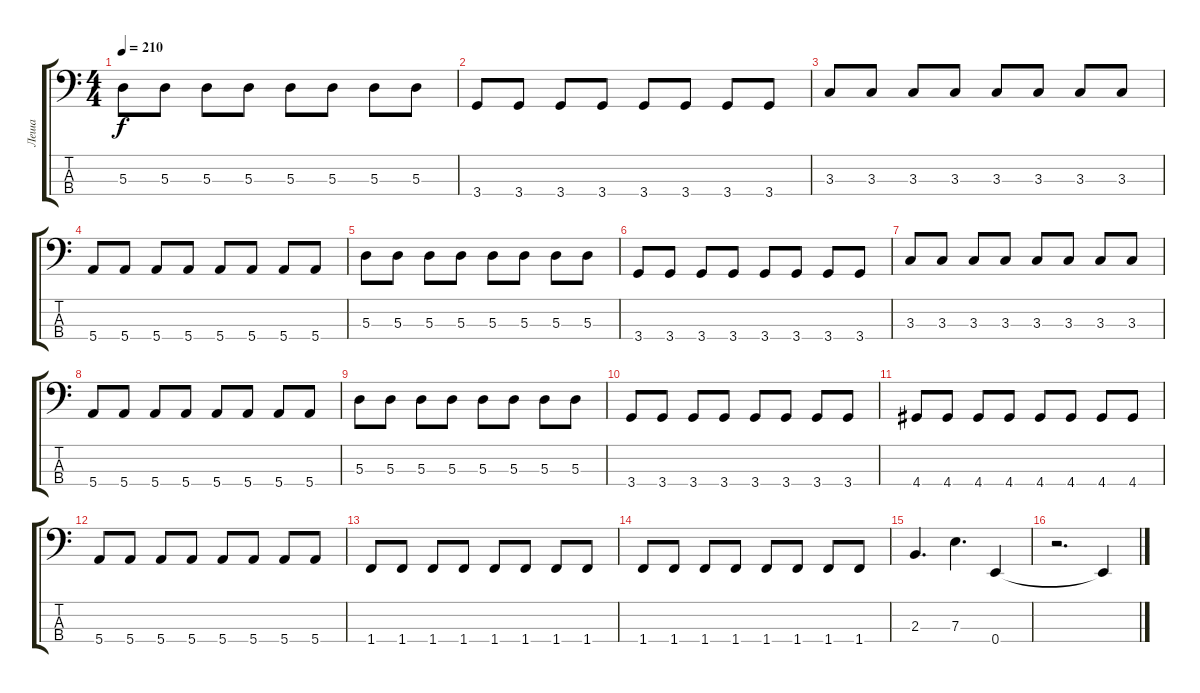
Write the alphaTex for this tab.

\track ("Леша" "Леша") {instrument electricbassfinger}
\staff {score tabs}
\tuning (G2 D2 A1 E1) {hide}
\ts (4 4)
\tempo 210
\clef f4
\ks c
5.3.8{dy f} 5.3.8 5.3.8 5.3.8 5.3.8 5.3.8 5.3.8 5.3.8 |
3.4.8 3.4.8 3.4.8 3.4.8 3.4.8 3.4.8 3.4.8 3.4.8 |
3.3.8 3.3.8 3.3.8 3.3.8 3.3.8 3.3.8 3.3.8 3.3.8 |
5.4.8 5.4.8 5.4.8 5.4.8 5.4.8 5.4.8 5.4.8 5.4.8 |
5.3.8 5.3.8 5.3.8 5.3.8 5.3.8 5.3.8 5.3.8 5.3.8 |
3.4.8 3.4.8 3.4.8 3.4.8 3.4.8 3.4.8 3.4.8 3.4.8 |
3.3.8 3.3.8 3.3.8 3.3.8 3.3.8 3.3.8 3.3.8 3.3.8 |
5.4.8 5.4.8 5.4.8 5.4.8 5.4.8 5.4.8 5.4.8 5.4.8 |
5.3.8 5.3.8 5.3.8 5.3.8 5.3.8 5.3.8 5.3.8 5.3.8 |
3.4.8 3.4.8 3.4.8 3.4.8 3.4.8 3.4.8 3.4.8 3.4.8 |
4.4.8 4.4.8 4.4.8 4.4.8 4.4.8 4.4.8 4.4.8 4.4.8 |
5.4.8 5.4.8 5.4.8 5.4.8 5.4.8 5.4.8 5.4.8 5.4.8 |
1.4.8 1.4.8 1.4.8 1.4.8 1.4.8 1.4.8 1.4.8 1.4.8 |
1.4.8 1.4.8 1.4.8 1.4.8 1.4.8 1.4.8 1.4.8 1.4.8 |
2.3.4{d} 7.3.4{d} 0.4.4 |
r.2{d} 0.4{t}.4
